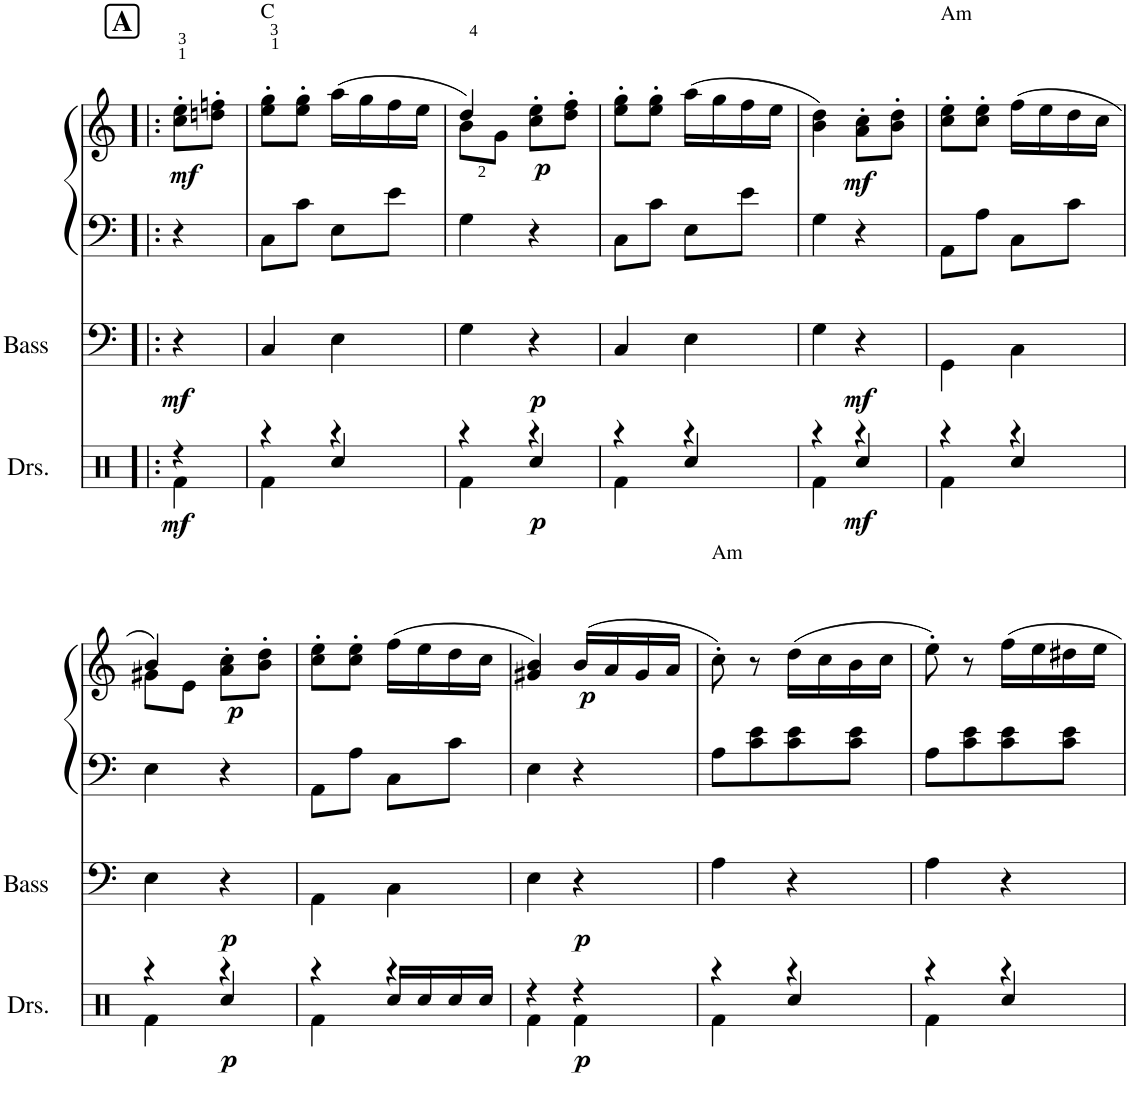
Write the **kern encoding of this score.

**kern	**dynam	**kern	**dynam	**kern	**kern	**dynam
*part3	*part3	*part2	*part2	*part1	*part1	*part1
*staff4	*staff4	*staff3	*staff3	*staff2	*staff1	*staff1/2
*I"Drumset	*	*I"Acoustic Bass	*	*I"Piano	*	*
*I'Drs.	*	*I'Bass	*	*I'Pno	*	*
!!LO:PB:g=z
*clefX	*	*clefF4	*	*clefF4	*clefG2	*
*	*	*Trd7c12	*	*	*	*
*k[]	*	*k[]	*	*k[]	*k[]	*
*M2/4	*	*M2/4	*	*M2/4	*M2/4	*
!!LO:REH:place=s1:a:B:cj:fs=14:t=A
=10!|:	=10!|:	=10!|:	=10!|:	=10!|:	=10!|:	=10!|:
*^	*	*	*	*	*	*
!	!	!LO:DY:b	!	!LO:DY:b	!	!	!LO:DY:b
4r	4Rf\	mf	4r	mf	4r	8cc\' 8ee\'L	mf
.	.	.	.	.	.	8ddn\' 8ffn\'J	.
=11	=11	=11	=11	=11	=11	=11	=11
!	!	!	!	!	!	!LO:TX:a:t=C	!
4r	4Rf\	.	4C/	.	8C\L	8ee\' 8gg\'L	.
.	.	.	.	.	8c\J	8ee\' 8gg\'J	.
4r	4Rcc/	.	4E\	.	8E\L	(16aa\LL	.
.	.	.	.	.	.	16gg\	.
.	.	.	.	.	8e\J	16ff\	.
.	.	.	.	.	.	16ee\JJ	.
=12	=12	=12	=12	=12	=12	=12	=12
*	*	*	*	*	*	*^	*
4r	4Rf\	.	4G\	.	4G\	4dd/)	8b\L	.
.	.	.	.	.	.	.	8g\J	.
!	!	!LO:DY:b	!	!LO:DY:b	!	!	!	!LO:DY:b
4r	4Rcc/	p	4r	p	4r	8cc\' 8ee\'L	4ryy	p
.	.	.	.	.	.	8dd\' 8ff\'J	.	.
*	*	*	*	*	*	*v	*v	*
=13	=13	=13	=13	=13	=13	=13	=13
4r	4Rf\	.	4C/	.	8C\L	8ee\' 8gg\'L	.
.	.	.	.	.	8c\J	8ee\' 8gg\'J	.
4r	4Rcc/	.	4E\	.	8E\L	(16aa\LL	.
.	.	.	.	.	.	16gg\	.
.	.	.	.	.	8e\J	16ff\	.
.	.	.	.	.	.	16ee\JJ	.
=14	=14	=14	=14	=14	=14	=14	=14
4r	4Rf\	.	4G\	.	4G\	4b\ 4dd\)	.
!	!	!LO:DY:b	!	!LO:DY:b	!	!	!LO:DY:b
4r	4Rcc/	mf	4r	mf	4r	8a\' 8cc\'L	mf
.	.	.	.	.	.	8b\' 8dd\'J	.
=15	=15	=15	=15	=15	=15	=15	=15
!	!	!	!	!	!	!LO:TX:a:t=Am	!
4r	4Rf\	.	4GG\	.	8AA\L	8cc\' 8ee\'L	.
.	.	.	.	.	8A\J	8cc\' 8ee\'J	.
4r	4Rcc/	.	4C\	.	8C\L	(16ff\LL	.
.	.	.	.	.	.	16ee\	.
.	.	.	.	.	8c\J	16dd\	.
.	.	.	.	.	.	16cc\JJ	.
!!LO:LB:g=z
=16	=16	=16	=16	=16	=16	=16	=16
*	*	*	*	*	*	*^	*
4r	4Rf\	.	4E\	.	4E\	4b/)	8g#X\L	.
.	.	.	.	.	.	.	8e\J	.
!	!	!LO:DY:b	!	!LO:DY:b	!	!	!	!LO:DY:b
4r	4Rcc/	p	4r	p	4r	8a\' 8cc\'L	4ryy	p
.	.	.	.	.	.	8b\' 8dd\'J	.	.
*	*	*	*	*	*	*v	*v	*
=17	=17	=17	=17	=17	=17	=17	=17
4r	4Rf\	.	4AA\	.	8AA\L	8cc\' 8ee\'L	.
.	.	.	.	.	8A\J	8cc\' 8ee\'J	.
4r	16Rcc/LL	.	4C\	.	8C\L	(16ff\LL	.
.	16Rcc/	.	.	.	.	16ee\	.
.	16Rcc/	.	.	.	8c\J	16dd\	.
.	16Rcc/JJ	.	.	.	.	16cc\JJ	.
=18	=18	=18	=18	=18	=18	=18	=18
4r	4Rf\	.	4E\	.	4E\	4g#X/ 4b/)	.
!	!	!LO:DY:b	!	!LO:DY:b	!	!	!LO:DY:b
4r	4Rf\	p	4r	p	4r	(16b/LL	p
.	.	.	.	.	.	16a/	.
.	.	.	.	.	.	16g#/	.
.	.	.	.	.	.	16a/JJ	.
=19	=19	=19	=19	=19	=19	=19	=19
!	!	!	!	!	!	!LO:TX:a:t=Am	!
4r	4Rf\	.	4A\	.	8A\L	8cc'\)	.
.	.	.	.	.	8c\ 8e\	8r	.
4r	4Rcc/	.	4r	.	8c\ 8e\	(16dd\LL	.
.	.	.	.	.	.	16cc\	.
.	.	.	.	.	8c\ 8e\J	16b\	.
.	.	.	.	.	.	16cc\JJ	.
=20	=20	=20	=20	=20	=20	=20	=20
4r	4Rf\	.	4A\	.	8A\L	8ee'\)	.
.	.	.	.	.	8c\ 8e\	8r	.
4r	4Rcc/	.	4r	.	8c\ 8e\	16ff\LL	.
.	.	.	.	.	.	16ee\	.
.	.	.	.	.	8c\ 8e\J	16dd#X\	.
.	.	.	.	.	.	16ee\JJ	.
*v	*v	*	*	*	*	*	*
=	=	=	=	=	=	=
*-	*-	*-	*-	*-	*-	*-
